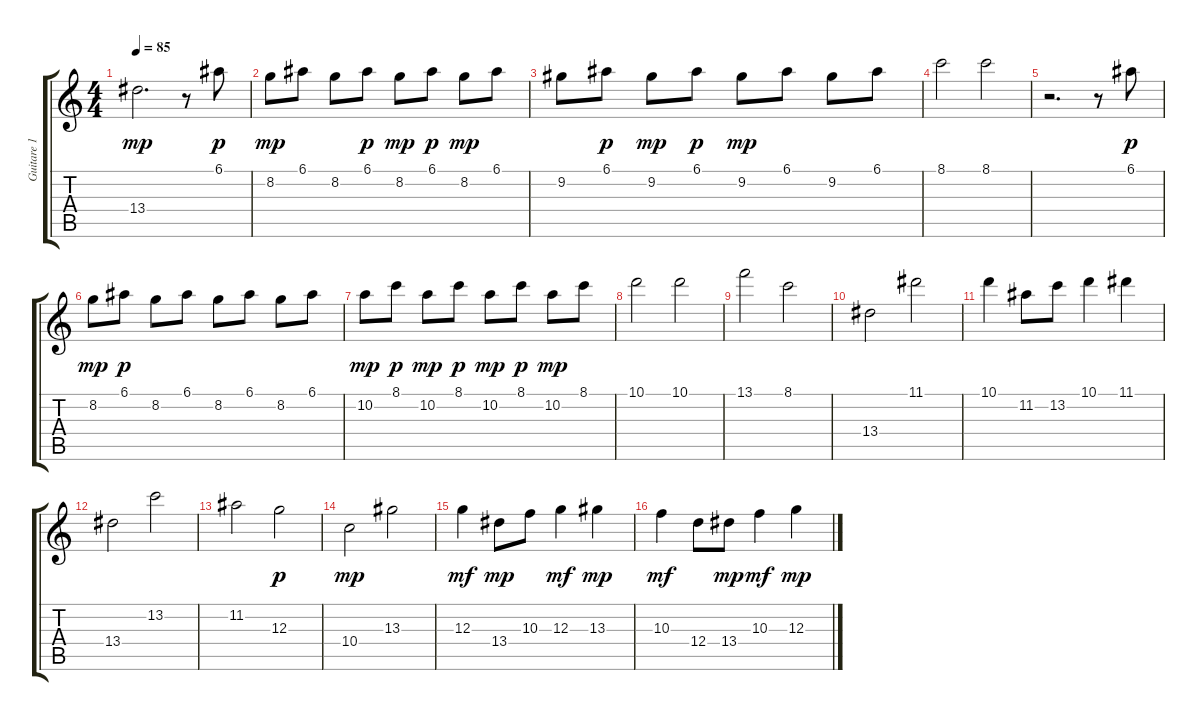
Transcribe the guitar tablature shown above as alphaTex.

\track ("Guitare 1" "Guitare 1") {instrument acousticguitarsteel}
\staff {score tabs}
\tuning (E4 B3 G3 D3 A2 E2) {hide}
\ts (4 4)
\tempo 85
\clef g2
\ks c
13.4.2{d dy mp} r.8 6.1.8{dy p} |
8.2.8{dy mp} 6.1.8 8.2.8 6.1.8{dy p} 8.2.8{dy mp} 6.1.8{dy p} 8.2.8{dy mp} 6.1.8 |
9.2.8 6.1.8{dy p} 9.2.8{dy mp} 6.1.8{dy p} 9.2.8{dy mp} 6.1.8 9.2.8 6.1.8 |
8.1.2 8.1.2 |
r.2{d} r.8 6.1.8{dy p} |
8.2.8{dy mp} 6.1.8{dy p} 8.2.8 6.1.8 8.2.8 6.1.8 8.2.8 6.1.8 |
10.2.8{dy mp} 8.1.8{dy p} 10.2.8{dy mp} 8.1.8{dy p} 10.2.8{dy mp} 8.1.8{dy p} 10.2.8{dy mp} 8.1.8 |
10.1.2 10.1.2 |
13.1.2 8.1.2 |
13.4.2 11.1.2 |
10.1.4 11.2.8 13.2.8 10.1.4 11.1.4 |
13.4.2 13.2.2 |
11.2.2 12.3.2{dy p} |
10.4.2{dy mp} 13.3.2 |
12.3.4{dy mf} 13.4.8{dy mp} 10.3.8 12.3.4{dy mf} 13.3.4{dy mp} |
10.3.4{dy mf} 12.4.8 13.4.8{dy mp} 10.3.4{dy mf} 12.3.4{dy mp}
